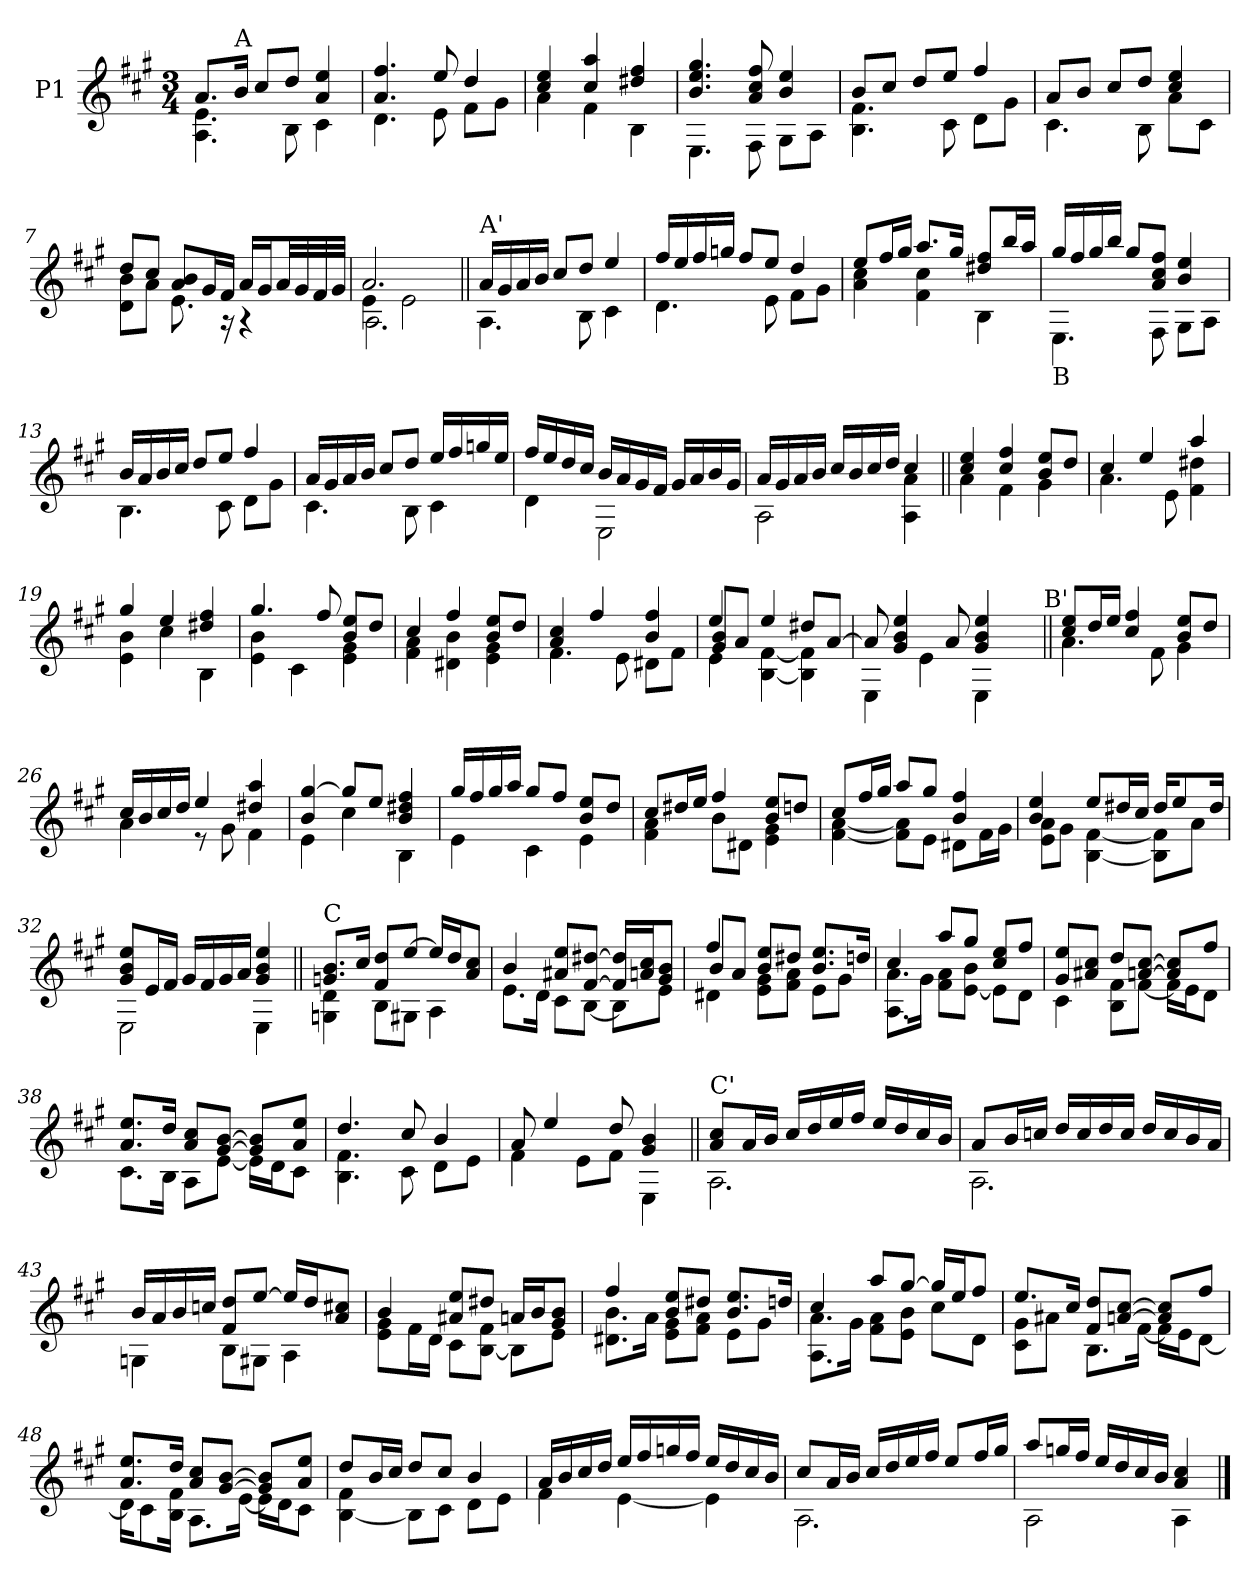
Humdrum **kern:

**kern
*part1
*staff1
*I"P1
!!LO:PB:g=z
*clefG2
*ITrd7c12
*k[f#c#g#]
*A:
*M3/4
*MM72
=1
*^
8.Ai/L	4.AAi\ 4.Ei
!LO:TX:a:t=A	!
16Bi/Jk	.
8c#i/L	.
8di/J	8BBi\
4Ai/ 4ei	4C#i\
=2	=2
4.Ai/ 4.f#i	4.Di\
8ei/	8Ei\
4di/	8F#i\L
.	8G#i\J
=3	=3
4c#i/ 4ei	4Ai\
4c#i/ 4ai	4F#i\
4d#Xi/ 4f#i	4BBi\
=4	=4
4.Bi/ 4.ei 4.g#i	4.EEi\
8Ai/ 8c#i 8f#i	8FF#i\
4Bi/ 4ei	8GG#i\L
.	8AAi\J
=5	=5
8Bi/L	4.BBi\ 4.F#i
8c#i/J	.
8di/L	.
8ei/J	8C#i\
4f#i/	8Di\L
.	8G#i\J
=6	=6
8Ai/L	4.C#i\
8Bi/J	.
8c#i/L	.
8di/J	8BBi\
4c#i/ 4ei	8Ai\L
.	8C#i\J
!!LO:LB:g=z	!!
=7	=7
8di/L	8Di\ 8BiL
8c#i/J	8Ai\J
8Ai/ 8BiL	8.Ei\
16G#i/L	.
16F#i/JJ	16r
16Ai/LL	4r
16G#i/J	.
32Ai/LL	.
32G#i/	.
32F#i/	.
32G#i/JJJ	.
=8	=8
*	*^
2.Ai/	4Ei\	2.AAi\
.	2Ei\	.
*	*v	*v
=9||	=9||
!LO:TX:a:t=A'	!
16Ai/LL	4.AAi\
16G#i/	.
16Ai/	.
16Bi/JJ	.
8c#i/L	.
8di/J	8BBi\
4ei/	4C#i\
=10	=10
16f#i/LL	4.Di\
16ei/	.
16f#i/	.
16gni/JJ	.
8f#i/L	.
8ei/J	8Ei\
4di/	8F#i\L
.	8G#i\J
=11	=11
8ei/L	4Ai\ 4c#i
16f#i/L	.
16g#i/JJ	.
8.ai/L	4F#i\ 4c#i
16g#i/Jk	.
8d#Xi/ 8f#iL	4BBi\
16bi/L	.
16ai/JJ	.
!!LO:LB:g=z	!!
=12	=12
!LO:TX:b:t=B	!
16g#i/LL	4.EEi\
16f#i/	.
16g#i/	.
16bi/JJ	.
8g#i/L	.
8Ai/ 8c#i 8f#iJ	8FF#i\
4Bi/ 4ei	8GG#i\L
.	8AAi\J
=13	=13
16Bi/LL	4.BBi\
16Ai/	.
16Bi/	.
16c#i/JJ	.
8di/L	.
8ei/J	8C#i\
4f#i/	8Di\L
.	8G#i\J
=14	=14
16Ai/LL	4.C#i\
16G#i/	.
16Ai/	.
16Bi/JJ	.
8c#i/L	.
8di/J	8BBi\
16ei/LL	4C#i\
16f#i/	.
16gni/	.
16ei/JJ	.
=15	=15
16f#i/LL	4Di\
16ei/	.
16di/	.
16c#i/JJ	.
16Bi/LL	2EEi\
16Ai/	.
16G#i/	.
16F#i/JJ	.
16G#i/LL	.
16Ai/	.
16Bi/	.
16G#i/JJ	.
=16	=16
16Ai/LL	2AAi\
16G#i/	.
16Ai/	.
16Bi/JJ	.
16c#i/LL	.
16Bi/	.
16c#i/	.
16di/JJ	.
4c#i/	4AAi\ 4Ai
!!LO:LB:g=z	!!
=17||	=17||
4c#i/ 4ei	4Ai\
4c#i/ 4f#i	4F#i\
8Bi/ 8eiL	4G#i\
8di/J	.
=18	=18
4c#i/	4.Ai\
4ei/	.
.	8Ei\
4ai/	4F#i\ 4d#Xi
=19	=19
4g#i/	4Ei\ 4Bi
4ei/	4c#i\
4d#Xi/ 4f#i	4BBi\
=20	=20
4.g#i/	4Ei\ 4Bi
.	4C#i\
8f#i/	.
8Bi/ 8eiL	4Ei\ 4G#i
8di/J	.
=21	=21
4c#i/	4F#i\ 4Ai
4f#i/	4D#Xi\ 4Bi
8Bi/ 8eiL	4Ei\ 4G#i
8di/J	.
=22	=22
4Ai/ 4c#i	4.F#i\
4f#i/	.
.	8Ei\
4Bi/ 4f#i	8D#Xi\L
.	8F#i\J
=23	=23
*	*^
4ei/	8G#i/ 8BiL	4Ei\
.	8Ai/J	.
4ei/	[4BBi\ [4F#i	2ryy
8d#Xi/L	4BBi\] 4F#i]	.
[8Ai/J	.	.
!!LO:LB:g=z	!!	!!
=24	=24	=24
8Ai/]	4EEi\	2ryy
4G#i/ 4Bi 4ei	.	.
.	4Ei\	.
8Ai/	.	.
4G#i/ 4Bi 4ei	4EEi\	8ryy
.	.	16ryy
.	.	32ryy
.	.	64ryy
.	.	128...ryy
!	!	!LO:TX:a:t=B'
.	.	1024ryy
*	*v	*v
=25||	=25||
8c#i/ 8eiL	4.Ai\
16di/L	.
16ei/JJ	.
4c#i/ 4f#i	.
.	8F#i\
8Bi/ 8eiL	4G#i\
8di/J	.
=26	=26
16c#i/LL	4Ai\
16Bi/	.
16c#i/	.
16di/JJ	.
4ei/	8r
.	8G#i\
4d#Xi/ 4ai	4F#i\
=27	=27
4Bi/ [4g#i	4Ei\
8g#i/L]	4c#i\
8ei/J	.
4Bi/ 4d#Xi 4f#i	4BBi\
=28	=28
16g#i/LL	4Ei\
16f#i/	.
16g#i/	.
16ai/JJ	.
8g#i/L	4C#i\
8f#i/J	.
8Bi/ 8eiL	4Ei\
8di/J	.
=29	=29
8c#i/L	4F#i\ 4Ai
16d#Xi/L	.
16ei/JJ	.
4f#i/	8Bi\L
.	8D#Xi\J
8Bi/ 8eiL	4Ei\ 4G#i
8dni/J	.
!!LO:LB:g=z	!!
=30	=30
8c#i/L	[4F#i\ [4Ai
16f#i/L	.
16g#i/JJ	.
8ai/L	8F#i\] 8Ai]L
8g#i/J	8Ei\J
4Bi/ 4f#i	8D#Xi\L
.	16F#i\L
.	16G#i\JJ
=31	=31
4Bi/ 4ei	8Ei\ 8AiL
.	8G#i\J
8ei/L	[4BBi\ [4F#i
16d#Xi/L	.
16c#i/JJ	.
16d#i/KL	8BBi\] 8F#i]L
8ei/	.
.	8Ai\J
16d#i/Jk	.
=32	=32
8G#i/ 8Bi 8eiL	2EEi\
16Ei/L	.
16F#i/JJ	.
16G#i/LL	.
16F#i/	.
16G#i/	.
16Ai/JJ	.
4G#i/ 4Bi 4ei	4EEi\
=33||	=33||
!LO:TX:a:t=C	!
8.Gni/ 8.BiL	4GGni\ 4Di
16c#i/Jk	.
8F#i/ 8diL	8BBi\L
[8ei/J	8GG#Xi\J
16ei/LL]	4AAi\
16di/J	.
8Ai/ 8c#iJ	.
=34	=34
4Bi/	8.Ei\L
.	16Di\Jk
8A#Xi/ 8eiL	8C#i\L
[8F#i/ [8d#XiJ	[8BBi\J
16F#i/] 16d#i]LL	8BBi\L]
16Ani/ 16c#iJ	.
8G#i/ 8BiJ	8Ei\J
!!LO:LB:g=z	!!
=35	=35
*	*^
4f#i/	8Bi/L	4D#Xi\
.	8Ai/J	.
8Bi/ 8eiL	8Ei\ 8G#iL	2ryy
8d#Xi/J	8F#i\ 8AiJ	.
8.Bi/ 8.eiL	8Ei\L	.
.	8G#i\J	.
16dni/Jk	.	.
*	*v	*v
=36	=36
4c#i/	8.AAi\ 8.AiL
.	16G#i\Jk
8ai/L	8F#i\ 8AiL
8g#i/J	[8Ei\ 8BiJ
8c#i/ 8eiL	8Ei\L]
8f#i/J	8Di\J
=37	=37
8G#i/ 8eiL	4C#i\
8A#Xi/ 8c#iJ	.
8di/L	8BBi\ 8F#iL
[8Ani/ [8c#iJ	[8F#i\J
8Ai/] 8c#i]L	16F#i\LL]
.	16Ei\J
8f#i/J	8Di\J
=38	=38
8.Ai/ 8.eiL	8.C#i\L
16di/Jk	16BBi\Jk
8Ai/ 8c#iL	8AAi\L
[8G#i/ [8BiJ	[8Ei\J
8G#i/] 8Bi]L	16Ei\LL]
.	16Di\J
8Ai/ 8eiJ	8C#i\J
=39	=39
4.di/	4.BBi\ 4.F#i
8c#i/	8C#i\
4Bi/	8Di\L
.	8Ei\J
=40	=40
8Ai/	4F#i\
4ei/	.
.	8Ei\L
8di/	8F#i\J
4G#i/ 4Bi	4EEi\
!!LO:LB:g=z	!!
=41||	=41||
!LO:TX:a:t=C'	!
8Ai/ 8c#iL	2.AAi\
16Ai/L	.
16Bi/JJ	.
16c#i/LL	.
16di/	.
16ei/	.
16f#i/JJ	.
16ei/LL	.
16di/	.
16c#i/	.
16Bi/JJ	.
=42	=42
8Ai/L	2.AAi\
16Bi/L	.
16cni/JJ	.
16di/LL	.
16ci/	.
16di/	.
16ci/JJ	.
16di/LL	.
16ci/	.
16Bi/	.
16Ai/JJ	.
=43	=43
16Bi/LL	4GGni\
16Ai/	.
16Bi/	.
16cni/JJ	.
8F#i/ 8diL	8BBi\L
[8ei/J	8GG#Xi\J
16ei/LL]	4AAi\
16di/J	.
8Ai/ 8c#XiJ	.
=44	=44
4Bi/	8Ei\ 8G#iL
.	16F#i\L
.	16Di\JJ
8A#Xi/ 8eiL	8C#i\L
8d#Xi/J	[8BBi\ 8F#iJ
16Ani/LL	8BBi\L]
16Bi/J	.
8G#i/ 8BiJ	8Ei\J
=45	=45
4f#i/	8.D#Xi\ 8.BiL
.	16Ai\Jk
8Bi/ 8eiL	8Ei\ 8G#iL
8d#Xi/J	8F#i\ 8AiJ
8.Bi/ 8.eiL	8Ei\L
.	8G#i\J
16dni/Jk	.
!!LO:LB:g=z	!!
=46	=46
4c#i/	8.AAi\ 8.AiL
.	16G#i\Jk
8ai/L	8F#i\ 8AiL
[8g#i/J	8Ei\ 8BiJ
16g#i/LL]	8c#i\L
16ei/J	.
8f#i/J	8Di\J
=47	=47
8.ei/L	8C#i\ 8G#iL
.	8A#Xi\J
16c#i/Jk	.
8F#i/ 8diL	8.BBi\L
[8Ani/ [8c#iJ	.
.	[16F#i\Jk
8Ai/] 8c#i]L	16F#i\LL]
.	16Ei\J
8f#i/J	[8Di\J
=48	=48
8.Ai/ 8.eiL	16Di\KL]
.	8C#i\
16di/Jk	16BBi\ 16F#iJk
8Ai/ 8c#iL	8.AAi\L
[8G#i/ [8BiJ	.
.	[16Ei\Jk
8G#i/] 8Bi]L	16Ei\LL]
.	16Di\J
8Ai/ 8eiJ	8C#i\J
=49	=49
8di/L	[4BBi\ 4F#i
16Bi/L	.
16c#i/JJ	.
8di/L	8BBi\L]
8c#i/J	8C#i\J
4Bi/	8Di\L
.	8Ei\J
!!LO:LB:g=z	!!
=50	=50
16Ai/LL	4F#i\
16Bi/	.
16c#i/	.
16di/JJ	.
16ei/LL	[4Ei\
16f#i/	.
16gni/	.
16f#i/JJ	.
16ei/LL	4Ei\]
16di/	.
16c#i/	.
16Bi/JJ	.
=51	=51
8c#i/L	2.AAi\
16Ai/L	.
16Bi/JJ	.
16c#i/LL	.
16di/	.
16ei/	.
16f#i/JJ	.
8ei/L	.
16f#i/L	.
16g#i/JJ	.
=52	=52
8ai/L	2AAi\
16gni/L	.
16f#i/JJ	.
16ei/LL	.
16di/	.
16c#i/	.
16Bi/JJ	.
4Ai/ 4c#i	4AAi\
*v	*v
==
*-
